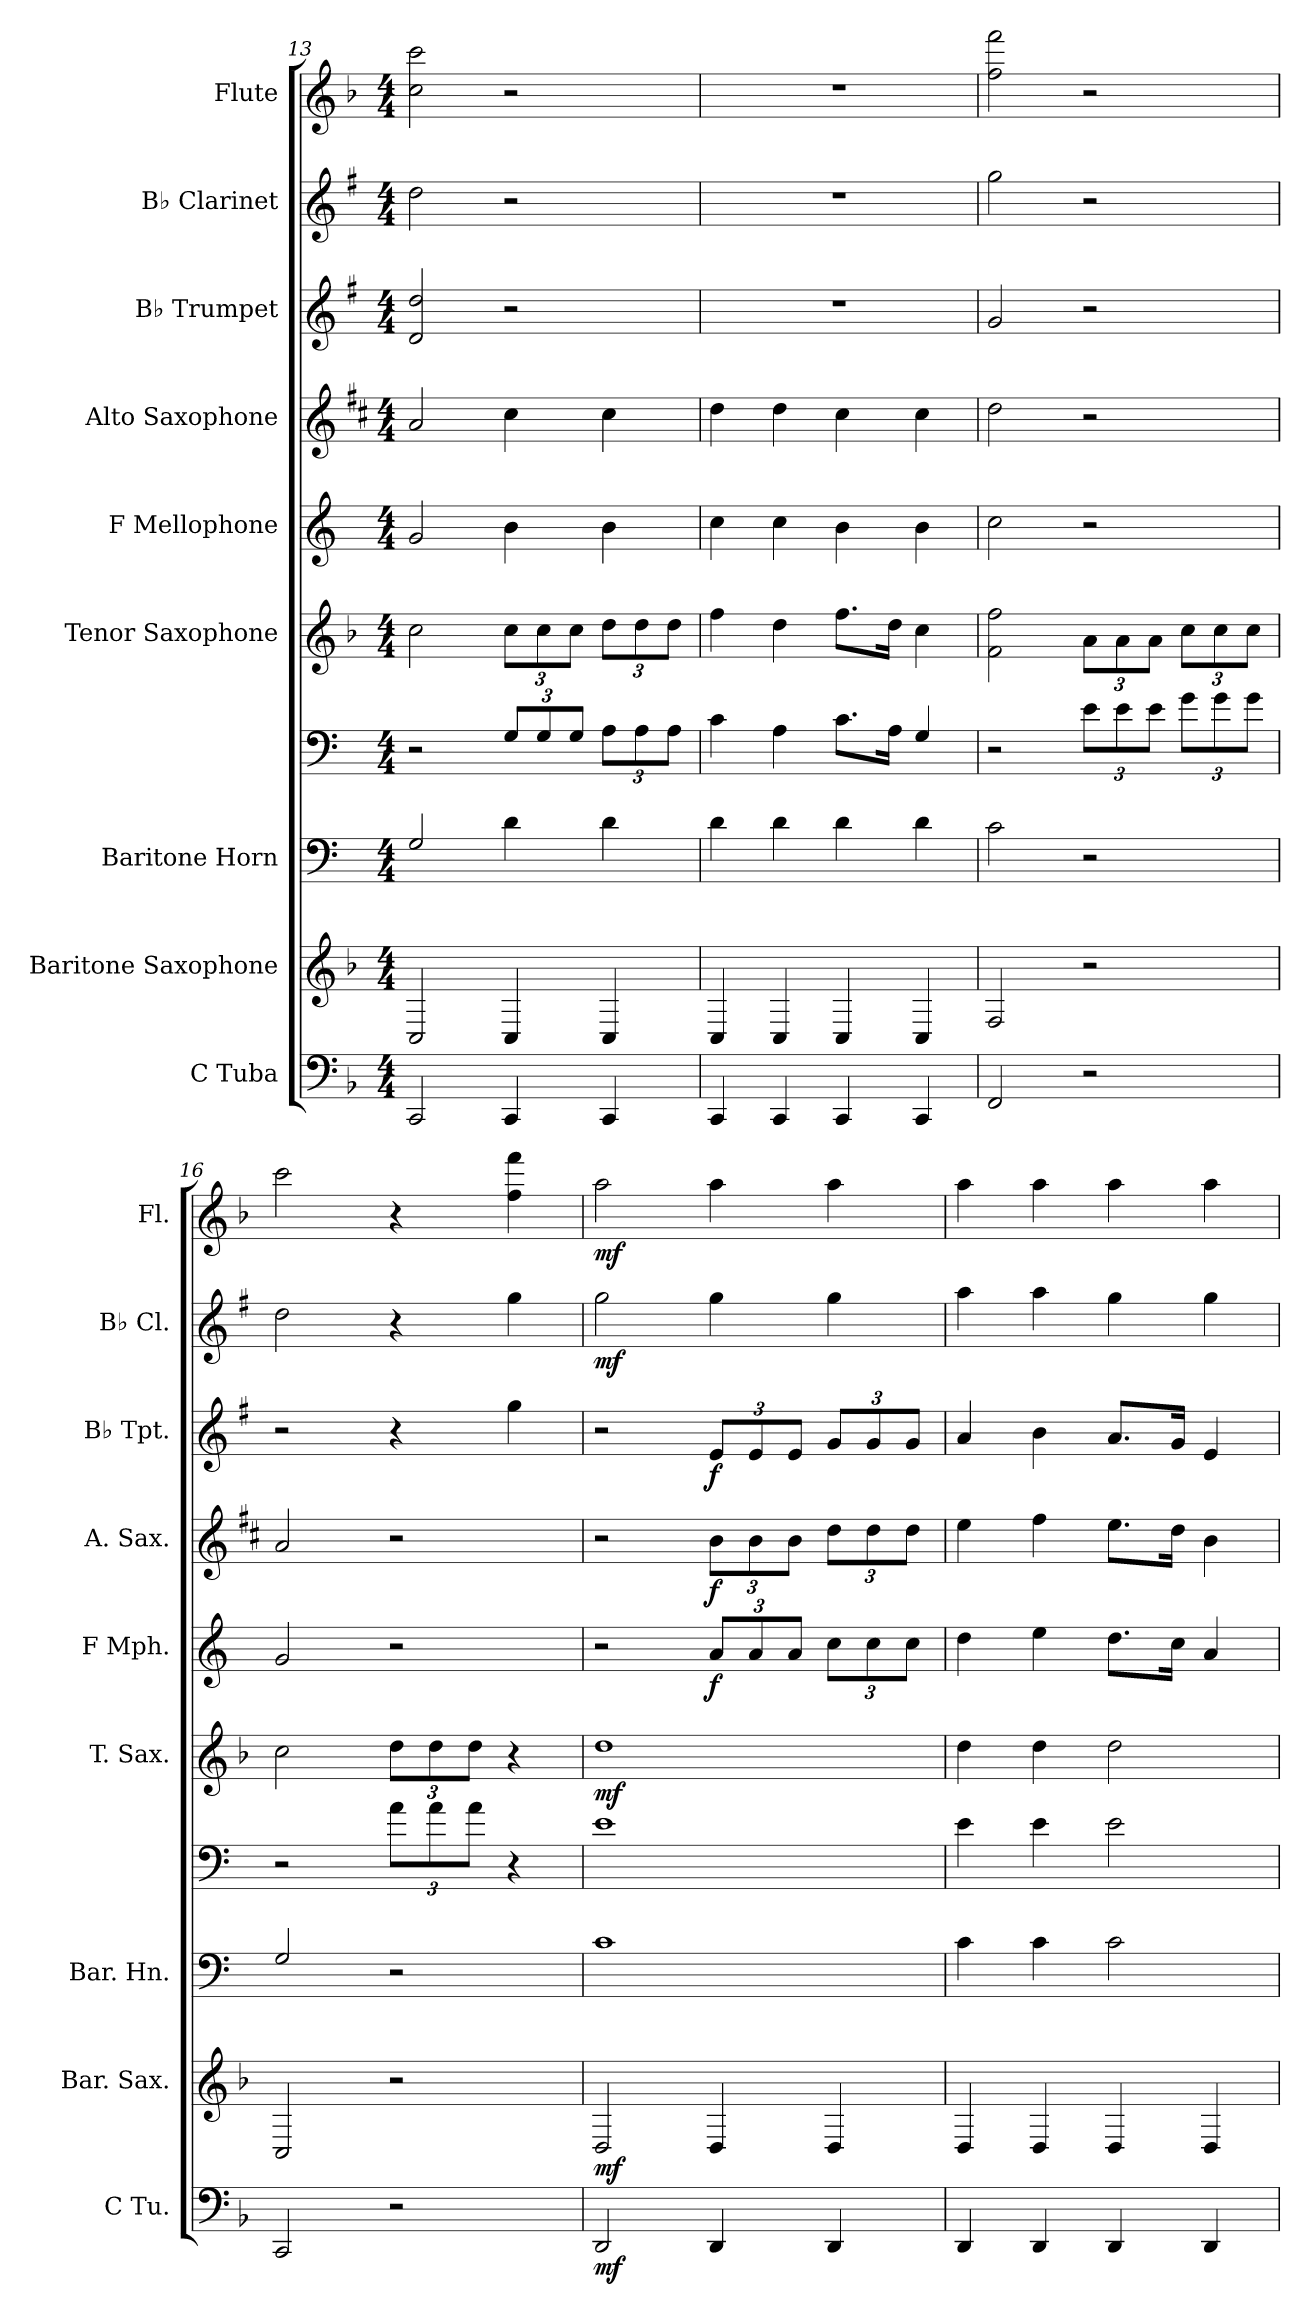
**kern	**dynam	**kern	**dynam	**kern	**kern	**dynam	**kern	**dynam	**kern	**dynam	**kern	**dynam	**kern	**dynam	**kern	**dynam	**kern	**dynam
*part9	*part9	*part8	*part8	*part7	*part7	*part7	*part6	*part6	*part5	*part5	*part4	*part4	*part3	*part3	*part2	*part2	*part1	*part1
*staff10	*staff10	*staff9	*staff9	*staff8	*staff7	*staff7/8	*staff6	*staff6	*staff5	*staff5	*staff4	*staff4	*staff3	*staff3	*staff2	*staff2	*staff1	*staff1
*I"C Tuba	*	*I"Baritone Saxophone	*	*I"Baritone Horn	*	*	*I"Tenor Saxophone	*	*I"F Mellophone	*	*I"Alto Saxophone	*	*I"B♭ Trumpet	*	*I"B♭ Clarinet	*	*I"Flute	*
*I'C Tu.	*	*I'Bar. Sax.	*	*I'Bar. Hn.	*	*	*I'T. Sax.	*	*I'F Mph.	*	*I'A. Sax.	*	*I'B♭ Tpt.	*	*I'B♭ Cl.	*	*I'Fl.	*
*clefF4	*	*clefG2	*	*clefF4	*clefF4	*	*clefG2	*	*clefG2	*	*clefG2	*	*clefG2	*	*clefG2	*	*clefG2	*
*	*	*ITrd12c21	*	*ITrd4c7	*ITrd4c7	*	*ITrd8c14	*	*ITrd4c7	*	*ITrd5c9	*	*ITrd1c2	*	*ITrd1c2	*	*	*
*k[b-]	*	*k[b-]	*	*k[b-]	*k[b-]	*	*k[b-]	*	*k[b-]	*	*k[b-]	*	*k[b-]	*	*k[b-]	*	*k[b-]	*
*F:	*	*F:	*	*F:	*F:	*	*F:	*	*F:	*	*F:	*	*F:	*	*F:	*	*F:	*
*M4/4	*	*M4/4	*	*M4/4	*M4/4	*	*M4/4	*	*M4/4	*	*M4/4	*	*M4/4	*	*M4/4	*	*M4/4	*
=13	=13	=13	=13	=13	=13	=13	=13	=13	=13	=13	=13	=13	=13	=13	=13	=13	=13	=13
2CC/	.	2CC/	.	2C/	2r	.	2c\	.	2c/	.	2c/	.	2c/ 2cc/	.	2cc\	.	2cc\ 2ccc\	.
*	*	*	*	*	*Xbrackettup	*	*Xbrackettup	*	*	*	*	*	*	*	*	*	*	*
4CC/	.	4CC/	.	4G\	12C/L	.	12c\L	.	4e\	.	4e\	.	2r	.	2r	.	2r	.
.	.	.	.	.	12C/	.	12c\	.	.	.	.	.	.	.	.	.	.	.
.	.	.	.	.	12C/J	.	12c\J	.	.	.	.	.	.	.	.	.	.	.
4CC/	.	4CC/	.	4G\	12D\L	.	12d\L	.	4e\	.	4e\	.	.	.	.	.	.	.
.	.	.	.	.	12D\	.	12d\	.	.	.	.	.	.	.	.	.	.	.
.	.	.	.	.	12D\J	.	12d\J	.	.	.	.	.	.	.	.	.	.	.
!!LO:PB:g=z
=14	=14	=14	=14	=14	=14	=14	=14	=14	=14	=14	=14	=14	=14	=14	=14	=14	=14	=14
4CC/	.	4CC/	.	4G\	4F\	.	4f\	.	4f\	.	4f\	.	1r	.	1r	.	1r	.
4CC/	.	4CC/	.	4G\	4D\	.	4d\	.	4f\	.	4f\	.	.	.	.	.	.	.
4CC/	.	4CC/	.	4G\	8.F\L	.	8.f\L	.	4e\	.	4e\	.	.	.	.	.	.	.
.	.	.	.	.	16D\Jk	.	16d\Jk	.	.	.	.	.	.	.	.	.	.	.
4CC/	.	4CC/	.	4G\	4C/	.	4c\	.	4e\	.	4e\	.	.	.	.	.	.	.
=15	=15	=15	=15	=15	=15	=15	=15	=15	=15	=15	=15	=15	=15	=15	=15	=15	=15	=15
2FF/	.	2FF/	.	2F\	2r	.	2F\ 2f\	.	2f\	.	2f\	.	2f/	.	2ff\	.	2ff\ 2fff\	.
2r	.	2r	.	2r	12A\L	.	12A\L	.	2r	.	2r	.	2r	.	2r	.	2r	.
.	.	.	.	.	12A\	.	12A\	.	.	.	.	.	.	.	.	.	.	.
.	.	.	.	.	12A\J	.	12A\J	.	.	.	.	.	.	.	.	.	.	.
.	.	.	.	.	12c\L	.	12c\L	.	.	.	.	.	.	.	.	.	.	.
.	.	.	.	.	12c\	.	12c\	.	.	.	.	.	.	.	.	.	.	.
.	.	.	.	.	12c\J	.	12c\J	.	.	.	.	.	.	.	.	.	.	.
=16	=16	=16	=16	=16	=16	=16	=16	=16	=16	=16	=16	=16	=16	=16	=16	=16	=16	=16
2CC/	.	2CC/	.	2C/	2r	.	2c\	.	2c/	.	2c/	.	2r	.	2cc\	.	2ccc\	.
2r	.	2r	.	2r	12d\L	.	12d\L	.	2r	.	2r	.	4r	.	4r	.	4r	.
.	.	.	.	.	12d\	.	12d\	.	.	.	.	.	.	.	.	.	.	.
.	.	.	.	.	12d\J	.	12d\J	.	.	.	.	.	.	.	.	.	.	.
.	.	.	.	.	4r	.	4r	.	.	.	.	.	4ff\	.	4ff\	.	4ff\ 4fff\	.
=17	=17	=17	=17	=17	=17	=17	=17	=17	=17	=17	=17	=17	=17	=17	=17	=17	=17	=17
!	!LO:DY:b	!	!LO:DY:b	!	!	!LO:DY:b=2	!	!	!	!	!	!	!	!	!	!	!	!
!	!	!	!	!	!	!LO:DY:n=1:b	!	!LO:DY:b	!	!	!	!	!	!	!	!LO:DY:b	!	!LO:DY:b
2DD/	mf	2DD/	mf	1F	1A	mf mf	1d	mf	2r	.	2r	.	2r	.	2ff\	mf	2aa\	mf
*	*	*	*	*	*	*	*	*	*Xbrackettup	*	*Xbrackettup	*	*Xbrackettup	*	*	*	*	*
!	!	!	!	!	!	!	!	!	!	!LO:DY:b	!	!LO:DY:b	!	!LO:DY:b	!	!	!	!
4DD/	.	4DD/	.	.	.	.	.	.	12d/L	f	12d\L	f	12d/L	f	4ff\	.	4aa\	.
.	.	.	.	.	.	.	.	.	12d/	.	12d\	.	12d/	.	.	.	.	.
.	.	.	.	.	.	.	.	.	12d/J	.	12d\J	.	12d/J	.	.	.	.	.
4DD/	.	4DD/	.	.	.	.	.	.	12f\L	.	12f\L	.	12f/L	.	4ff\	.	4aa\	.
.	.	.	.	.	.	.	.	.	12f\	.	12f\	.	12f/	.	.	.	.	.
.	.	.	.	.	.	.	.	.	12f\J	.	12f\J	.	12f/J	.	.	.	.	.
=18	=18	=18	=18	=18	=18	=18	=18	=18	=18	=18	=18	=18	=18	=18	=18	=18	=18	=18
4DD/	.	4DD/	.	4F\	4A\	.	4d\	.	4g\	.	4g\	.	4g/	.	4gg\	.	4aa\	.
4DD/	.	4DD/	.	4F\	4A\	.	4d\	.	4a\	.	4a\	.	4a\	.	4gg\	.	4aa\	.
4DD/	.	4DD/	.	2F\	2A\	.	2d\	.	8.g\L	.	8.g\L	.	8.g/L	.	4ff\	.	4aa\	.
.	.	.	.	.	.	.	.	.	16f\Jk	.	16f\Jk	.	16f/Jk	.	.	.	.	.
4DD/	.	4DD/	.	.	.	.	.	.	4d/	.	4d\	.	4d/	.	4ff\	.	4aa\	.
=	=	=	=	=	=	=	=	=	=	=	=	=	=	=	=	=	=	=
*-	*-	*-	*-	*-	*-	*-	*-	*-	*-	*-	*-	*-	*-	*-	*-	*-	*-	*-
